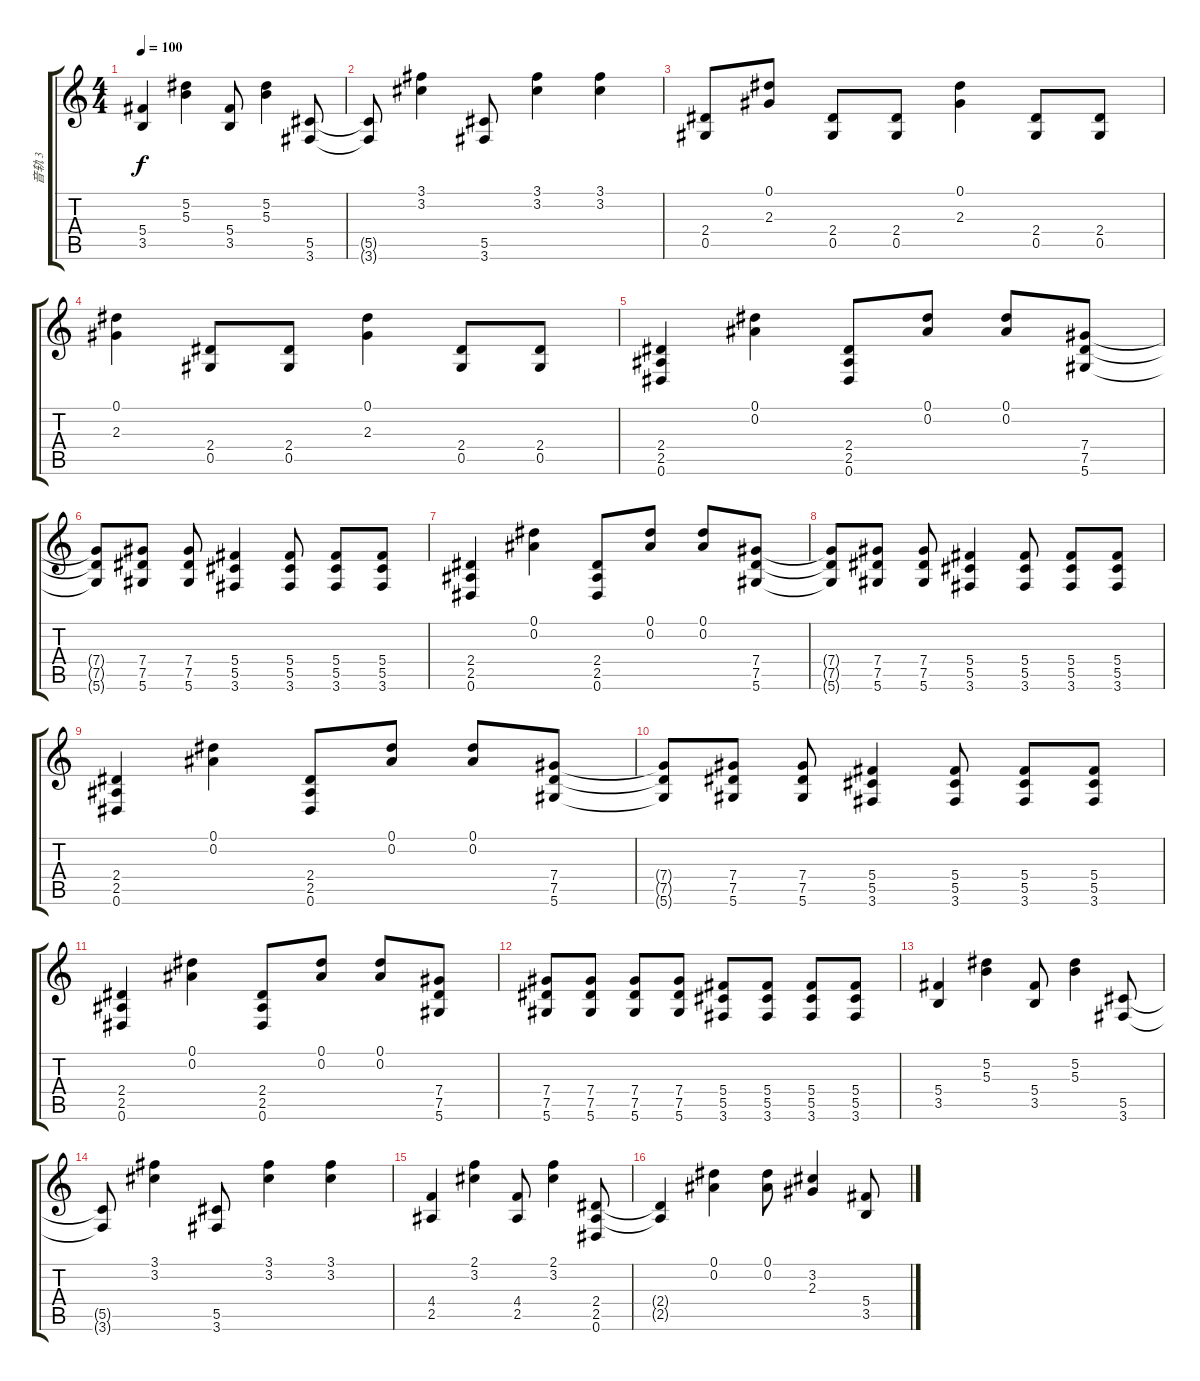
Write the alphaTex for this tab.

\track ("音轨 3" "音轨 3") {instrument electricguitarclean}
\staff {score tabs}
\tuning (Eb4 Bb3 Gb3 Db3 Ab2 Eb2) {hide}
\ts (4 4)
\tempo 100
\clef g2
\ks c
(5.4{t} 3.5{t}).4{dy f} (5.2 5.3).4 (5.4 3.5).8 (5.2 5.3).4 (5.5 3.6).8 |
(5.5{t} 3.6{t}).8 (3.1 3.2).4 (5.5 3.6).8 (3.1 3.2).4 (3.1 3.2).4 |
(2.4 0.5).8 (0.1 2.3).8 (2.4 0.5).8 (2.4 0.5).8 (0.1 2.3).4 (2.4 0.5).8 (2.4 0.5).8 |
(0.1 2.3).4 (2.4 0.5).8 (2.4 0.5).8 (0.1 2.3).4 (2.4 0.5).8 (2.4 0.5).8 |
(2.4 2.5 0.6).4 (0.1 0.2).4 (2.4 2.5 0.6).8 (0.1 0.2).8 (0.1 0.2).8 (7.4 7.5 5.6).8 |
(7.4{t} 7.5{t} 5.6{t}).8 (7.4 7.5 5.6).8 (7.4 7.5 5.6).8 (5.4 5.5 3.6).4 (5.4 5.5 3.6).8 (5.4 5.5 3.6).8 (5.4 5.5 3.6).8 |
(2.4 2.5 0.6).4 (0.1 0.2).4 (2.4 2.5 0.6).8 (0.1 0.2).8 (0.1 0.2).8 (7.4 7.5 5.6).8 |
(7.4{t} 7.5{t} 5.6{t}).8 (7.4 7.5 5.6).8 (7.4 7.5 5.6).8 (5.4 5.5 3.6).4 (5.4 5.5 3.6).8 (5.4 5.5 3.6).8 (5.4 5.5 3.6).8 |
(2.4 2.5 0.6).4 (0.1 0.2).4 (2.4 2.5 0.6).8 (0.1 0.2).8 (0.1 0.2).8 (7.4 7.5 5.6).8 |
(7.4{t} 7.5{t} 5.6{t}).8 (7.4 7.5 5.6).8 (7.4 7.5 5.6).8 (5.4 5.5 3.6).4 (5.4 5.5 3.6).8 (5.4 5.5 3.6).8 (5.4 5.5 3.6).8 |
(2.4 2.5 0.6).4 (0.1 0.2).4 (2.4 2.5 0.6).8 (0.1 0.2).8 (0.1 0.2).8 (7.4 7.5 5.6).8 |
(7.4 7.5 5.6).8 (7.4 7.5 5.6).8 (7.4 7.5 5.6).8 (7.4 7.5 5.6).8 (5.4 5.5 3.6).8 (5.4 5.5 3.6).8 (5.4 5.5 3.6).8 (5.4 5.5 3.6).8 |
(5.4 3.5).4 (5.2 5.3).4 (5.4 3.5).8 (5.2 5.3).4 (5.5 3.6).8 |
(5.5{t} 3.6{t}).8 (3.1 3.2).4 (5.5 3.6).8 (3.1 3.2).4 (3.1 3.2).4 |
(4.4 2.5).4 (2.1 3.2).4 (4.4 2.5).8 (2.1 3.2).4 (2.4 2.5 0.6).8 |
(2.4{t} 2.5{t}).4 (0.1 0.2).4 (0.1 0.2).8 (3.2 2.3).4 (5.4 3.5).8
